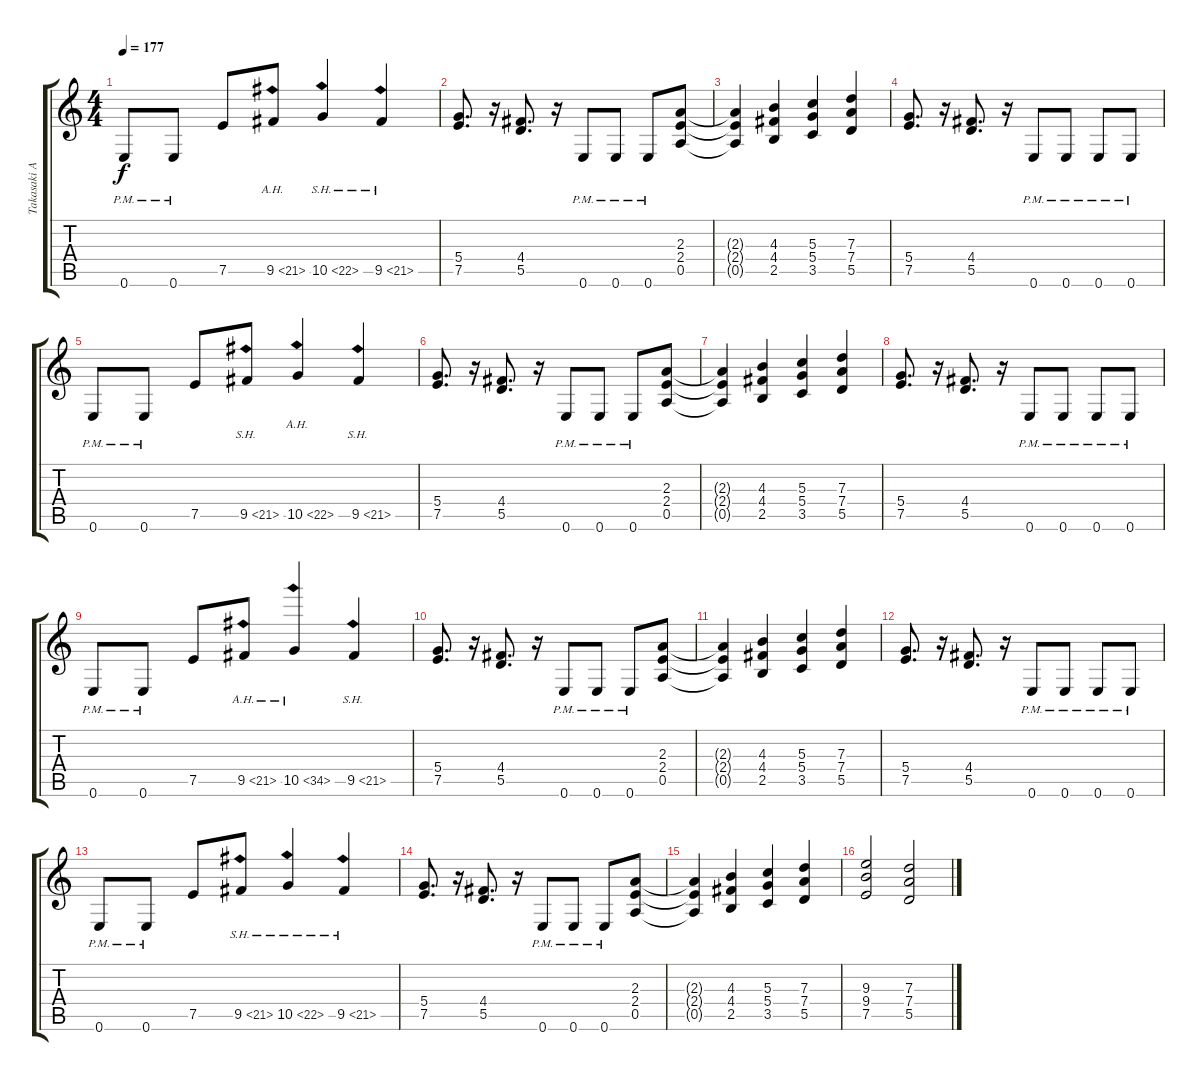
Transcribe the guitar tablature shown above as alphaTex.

\track ("Takasaki Akira II [Rythm]" "Takasaki A") {instrument distortionguitar}
\staff {score tabs}
\tuning (E4 B3 G3 D3 A2 E2) {hide}
\ts (4 4)
\tempo 177
\clef g2
\ks c
0.6{pm}.8{dy f} 0.6{pm}.8 7.5.8 9.5{ah 12}.8 10.5{sh 12}.4 9.5{sh 12}.4 |
(5.4 7.5).8{d} r.16 (4.4 5.5).8{d} r.16 0.6{pm}.8 0.6{pm}.8 0.6{pm}.8 (2.3 2.4 0.5).8 |
(2.3{t} 2.4{t} 0.5{t}).4 (4.3 4.4 2.5).4 (5.3 5.4 3.5).4 (7.3 7.4 5.5).4 |
(5.4 7.5).8{d} r.16 (4.4 5.5).8{d} r.16 0.6{pm}.8 0.6{pm}.8 0.6{pm}.8 0.6{pm}.8 |
0.6{pm}.8 0.6{pm}.8 7.5.8 9.5{sh 12}.8 10.5{ah 12}.4 9.5{sh 12}.4 |
(5.4 7.5).8{d} r.16 (4.4 5.5).8{d} r.16 0.6{pm}.8 0.6{pm}.8 0.6{pm}.8 (2.3 2.4 0.5).8 |
(2.3{t} 2.4{t} 0.5{t}).4 (4.3 4.4 2.5).4 (5.3 5.4 3.5).4 (7.3 7.4 5.5).4 |
(5.4 7.5).8{d} r.16 (4.4 5.5).8{d} r.16 0.6{pm}.8 0.6{pm}.8 0.6{pm}.8 0.6{pm}.8 |
0.6{pm}.8 0.6{pm}.8 7.5.8 9.5{ah 12}.8 10.5{ah 24}.4 9.5{sh 12}.4 |
(5.4 7.5).8{d} r.16 (4.4 5.5).8{d} r.16 0.6{pm}.8 0.6{pm}.8 0.6{pm}.8 (2.3 2.4 0.5).8 |
(2.3{t} 2.4{t} 0.5{t}).4 (4.3 4.4 2.5).4 (5.3 5.4 3.5).4 (7.3 7.4 5.5).4 |
(5.4 7.5).8{d} r.16 (4.4 5.5).8{d} r.16 0.6{pm}.8 0.6{pm}.8 0.6{pm}.8 0.6{pm}.8 |
0.6{pm}.8 0.6{pm}.8 7.5.8 9.5{sh 12}.8 10.5{sh 12}.4 9.5{sh 12}.4 |
(5.4 7.5).8{d} r.16 (4.4 5.5).8{d} r.16 0.6{pm}.8 0.6{pm}.8 0.6{pm}.8 (2.3 2.4 0.5).8 |
(2.3{t} 2.4{t} 0.5{t}).4 (4.3 4.4 2.5).4 (5.3 5.4 3.5).4 (7.3 7.4 5.5).4 |
(9.3 9.4 7.5).2 (7.3 7.4 5.5).2
